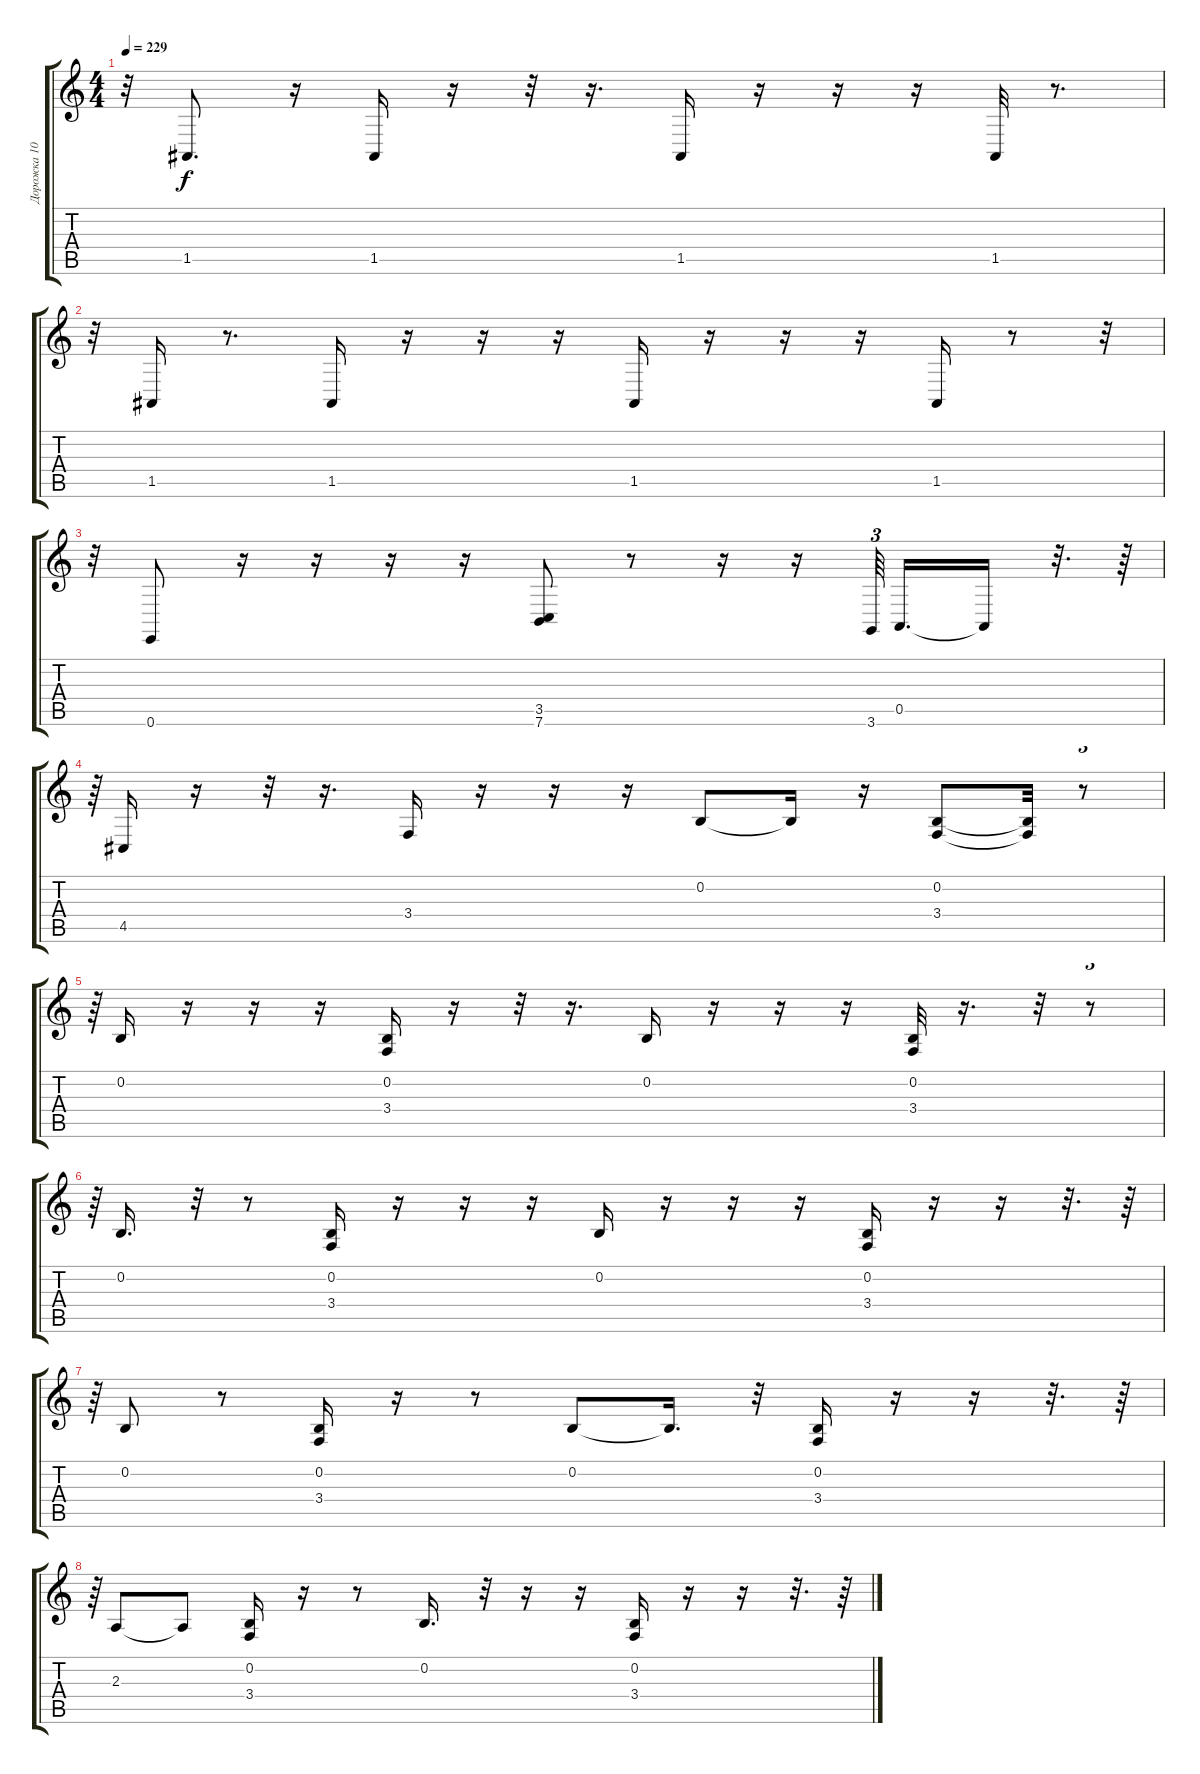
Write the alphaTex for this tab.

\track ("Дорожка 10" "Дорожка 10") {instrument drawbarorgan}
\staff {score tabs}
\tuning (E4 B3 G3 D3 A2 E2) {hide}
\ts (4 4)
\tempo 229
\clef g2
\ks c
r.32{dy f} 1.5.8{d} r.16 1.5.16 r.16 r.32 r.16{d} 1.5.16 r.16 r.16 r.16 1.5.32 r.8{d} |
r.32 1.5.16 r.8{d} 1.5.16 r.16 r.16 r.16 1.5.16 r.16 r.16 r.16 1.5.16 r.8 r.32 |
r.32 0.6.8 r.16 r.16 r.16 r.16 (3.5 7.6).8 r.8 r.16 r.16 3.6.64{tu (3 2) beam splitsecondary} 0.5.16{d} 0.5{t}.16 r.32{d} r.64 |
r.64{tu (3 2)} 4.5.16 r.16 r.32 r.16{d} 3.4.16 r.16 r.16 r.16 0.2.8 0.2{t}.16 r.16 (0.2 3.4).8 (0.2{t} 3.4{t}).32 r.8{tu (3 2)} |
r.64{tu (3 2)} 0.2.16 r.16 r.16 r.16 (0.2 3.4).16 r.16 r.32 r.16{d} 0.2.16 r.16 r.16 r.16 (0.2 3.4).32 r.16{d} r.32 r.8{tu (3 2)} |
r.64{tu (3 2)} 0.2.16{d} r.32 r.8 (0.2 3.4).16 r.16 r.16 r.16 0.2.16 r.16 r.16 r.16 (0.2 3.4).16 r.16 r.16 r.32{d} r.64 |
r.64{tu (3 2)} 0.2.8 r.8 (0.2 3.4).16 r.16 r.8 0.2.8 0.2{t}.16{d} r.32 (0.2 3.4).16 r.16 r.16 r.32{d} r.64 |
r.64{tu (3 2)} 2.3.8 2.3{t}.8 (0.2 3.4).16 r.16 r.8 0.2.16{d} r.32 r.16 r.16 (0.2 3.4).16 r.16 r.16 r.32{d} r.64
